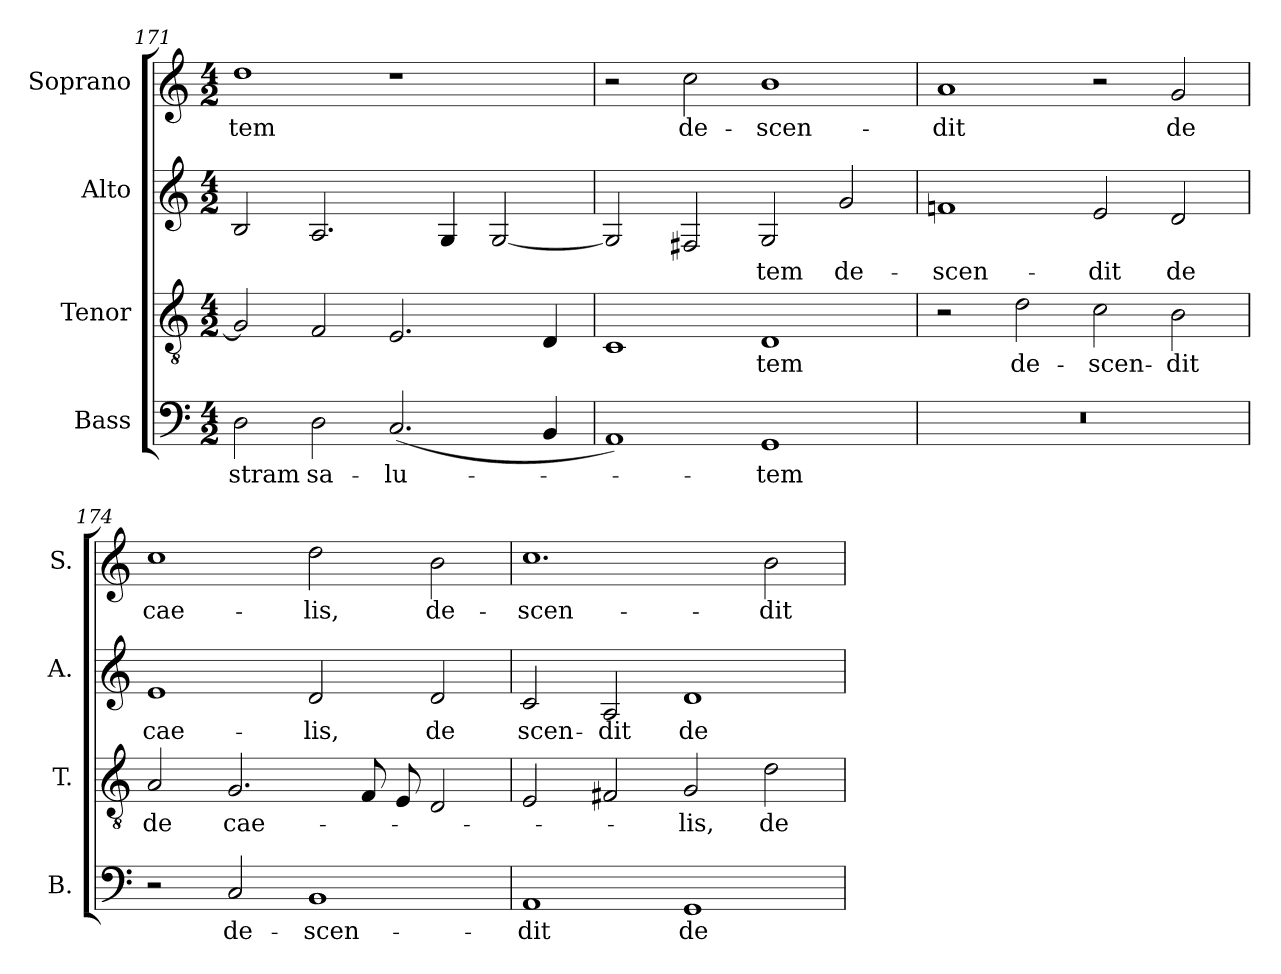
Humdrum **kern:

**kern	**text	**kern	**text	**kern	**text	**kern	**text
*part4	*part4	*part3	*part3	*part2	*part2	*part1	*part1
*staff4	*staff4	*staff3	*staff3	*staff2	*staff2	*staff1	*staff1
*I"Bass	*	*I"Tenor	*	*I"Alto	*	*I"Soprano	*
*I'B.	*	*I'T.	*	*I'A.	*	*I'S.	*
!!LO:LB:g=z
*clefF4	*	*clefGv2	*	*clefG2	*	*clefG2	*
*	*	*ITrd7c12	*	*	*	*	*
*k[]	*	*k[]	*	*k[]	*	*k[]	*
*C:	*	*C:	*	*C:	*	*C:	*
*M4/2	*	*M4/2	*	*M4/2	*	*M4/2	*
=171	=171	=171	=171	=171	=171	=171	=171
!	!LO:LY:b:color=#000000	!	!	!	!	!	!
!	!	!	!	!	!	!	!LO:LY:b:color=#000000
2Di\	-stram	2GGi/]	.	2Bi/	.	1ddi	-tem
!	!LO:LY:b:color=#000000	!	!	!	!	!	!
2Di\	sa-	2FFi/	.	2.Ai/	.	.	.
!	!LO:LY:b:color=#000000	!	!	!	!	!	!
(2.Ci/	-lu-	2.EEi/	.	.	.	1r	.
.	.	.	.	4Gi/	.	.	.
.	.	.	.	[2Gi/	.	.	.
4BBi/	.	4DDi/	.	.	.	.	.
=172	=172	=172	=172	=172	=172	=172	=172
1AAi)	.	1CCi	.	2Gi/]	.	2r	.
!	!	!	!	!	!	!	!LO:LY:b:color=#000000
.	.	.	.	2F#Xi/	.	2cci\	de-
!	!LO:LY:b:color=#000000	!	!	!	!	!	!
!	!	!	!LO:LY:b:color=#000000	!	!	!	!
!	!	!	!	!	!LO:LY:b:color=#000000	!	!
!	!	!	!	!	!	!	!LO:LY:b:color=#000000
1GGi	-tem	1DDi	-tem	2Gi/	-tem	1bi	-scen-
!	!	!	!	!	!LO:LY:b:color=#000000	!	!
.	.	.	.	2gi/	de-	.	.
=173	=173	=173	=173	=173	=173	=173	=173
!LO:N:vis=1	!	!	!	!	!	!	!
!	!	!	!	!	!LO:LY:b:color=#000000	!	!
!	!	!	!	!	!	!	!LO:LY:b:color=#000000
0r	.	2r	.	1fni	-scen-	1ai	-dit
!	!	!	!LO:LY:b:color=#000000	!	!	!	!
.	.	2Di\	de-	.	.	.	.
!	!	!	!LO:LY:b:color=#000000	!	!	!	!
!	!	!	!	!	!LO:LY:b:color=#000000	!	!
.	.	2Ci\	-scen-	2ei/	-dit	2r	.
!	!	!	!LO:LY:b:color=#000000	!	!	!	!
!	!	!	!	!	!LO:LY:b:color=#000000	!	!
!	!	!	!	!	!	!	!LO:LY:b:color=#000000
.	.	2BBi\	-dit	2di/	de	2gi/	de
=174	=174	=174	=174	=174	=174	=174	=174
!	!	!	!LO:LY:b:color=#000000	!	!	!	!
!	!	!	!	!	!LO:LY:b:color=#000000	!	!
!	!	!	!	!	!	!	!LO:LY:b:color=#000000
2r	.	2AAi/	de	1ei	cae-	1cci	cae-
!	!LO:LY:b:color=#000000	!	!	!	!	!	!
!	!	!	!LO:LY:b:color=#000000	!	!	!	!
2Ci/	de-	2.GGi/	cae-	.	.	.	.
!	!LO:LY:b:color=#000000	!	!	!	!	!	!
!	!	!	!	!	!LO:LY:b:color=#000000	!	!
!	!	!	!	!	!	!	!LO:LY:b:color=#000000
1BBi	-scen-	.	.	2di/	-lis,	2ddi\	-lis,
.	.	8FFi/	.	.	.	.	.
.	.	8EEi/	.	.	.	.	.
!	!	!	!	!	!LO:LY:b:color=#000000	!	!
!	!	!	!	!	!	!	!LO:LY:b:color=#000000
.	.	2DDi/	.	2di/	de	2bi\	de-
=175	=175	=175	=175	=175	=175	=175	=175
!	!LO:LY:b:color=#000000	!	!	!	!	!	!
!	!	!	!	!	!LO:LY:b:color=#000000	!	!
!	!	!	!	!	!	!	!LO:LY:b:color=#000000
1AAi	-dit	2EEi/	.	2ci/	scen-	1.cci	-scen-
!	!	!	!	!	!LO:LY:b:color=#000000	!	!
.	.	2FF#Xi/	.	2Ai/	-dit	.	.
!	!LO:LY:b:color=#000000	!	!	!	!	!	!
!	!	!	!LO:LY:b:color=#000000	!	!	!	!
!	!	!	!	!	!LO:LY:b:color=#000000	!	!
1GGi	de	2GGi/	-lis,	1di	de	.	.
!	!	!	!LO:LY:b:color=#000000	!	!	!	!
!	!	!	!	!	!	!	!LO:LY:b:color=#000000
.	.	2Di\	de-	.	.	2bi\	-dit
=	=	=	=	=	=	=	=
*-	*-	*-	*-	*-	*-	*-	*-
